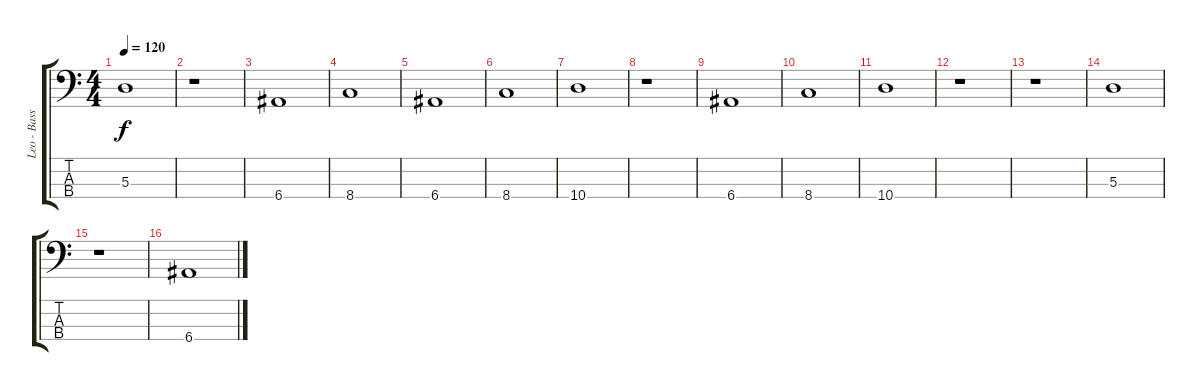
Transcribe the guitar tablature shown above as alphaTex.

\track ("Leo - Bass" "Leo - Bass") {instrument electricbasspick}
\staff {score tabs}
\tuning (G2 D2 A1 E1) {hide}
\ts (4 4)
\tempo 120
\clef f4
\ks c
5.3.1{dy f} |
r.1 |
6.4.1 |
8.4.1 |
6.4.1 |
8.4.1 |
10.4.1 |
r.1 |
6.4.1 |
8.4.1 |
10.4.1 |
r.1 |
r.1 |
5.3.1 |
r.1 |
6.4.1
